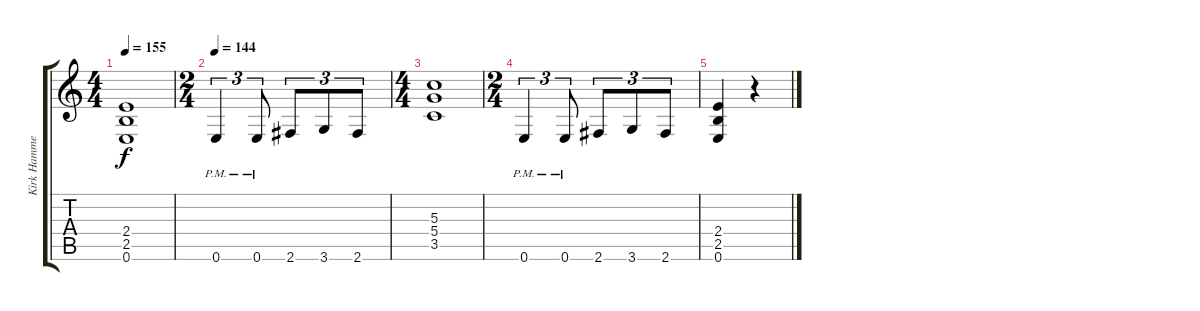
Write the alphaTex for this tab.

\track ("Kirk Hammett" "Kirk Hamme") {instrument distortionguitar}
\staff {score tabs}
\tuning (E4 B3 G3 D3 A2 E2) {hide}
\ts (4 4)
\tempo 155
\clef g2
\ks c
(2.4{t} 2.5{t} 0.6{t}).1{dy f} |
\ts (2 4)
\tempo 144
0.6{pm}.4{tu (3 2)} 0.6{pm}.8{tu (3 2)} 2.6.8{tu (3 2)} 3.6.8{tu (3 2)} 2.6.8{tu (3 2)} |
\ts (4 4)
(5.3 5.4 3.5).1 |
\ts (2 4)
0.6{pm}.4{tu (3 2)} 0.6{pm}.8{tu (3 2)} 2.6.8{tu (3 2)} 3.6.8{tu (3 2)} 2.6.8{tu (3 2)} |
(2.4 2.5 0.6).4 r.4
